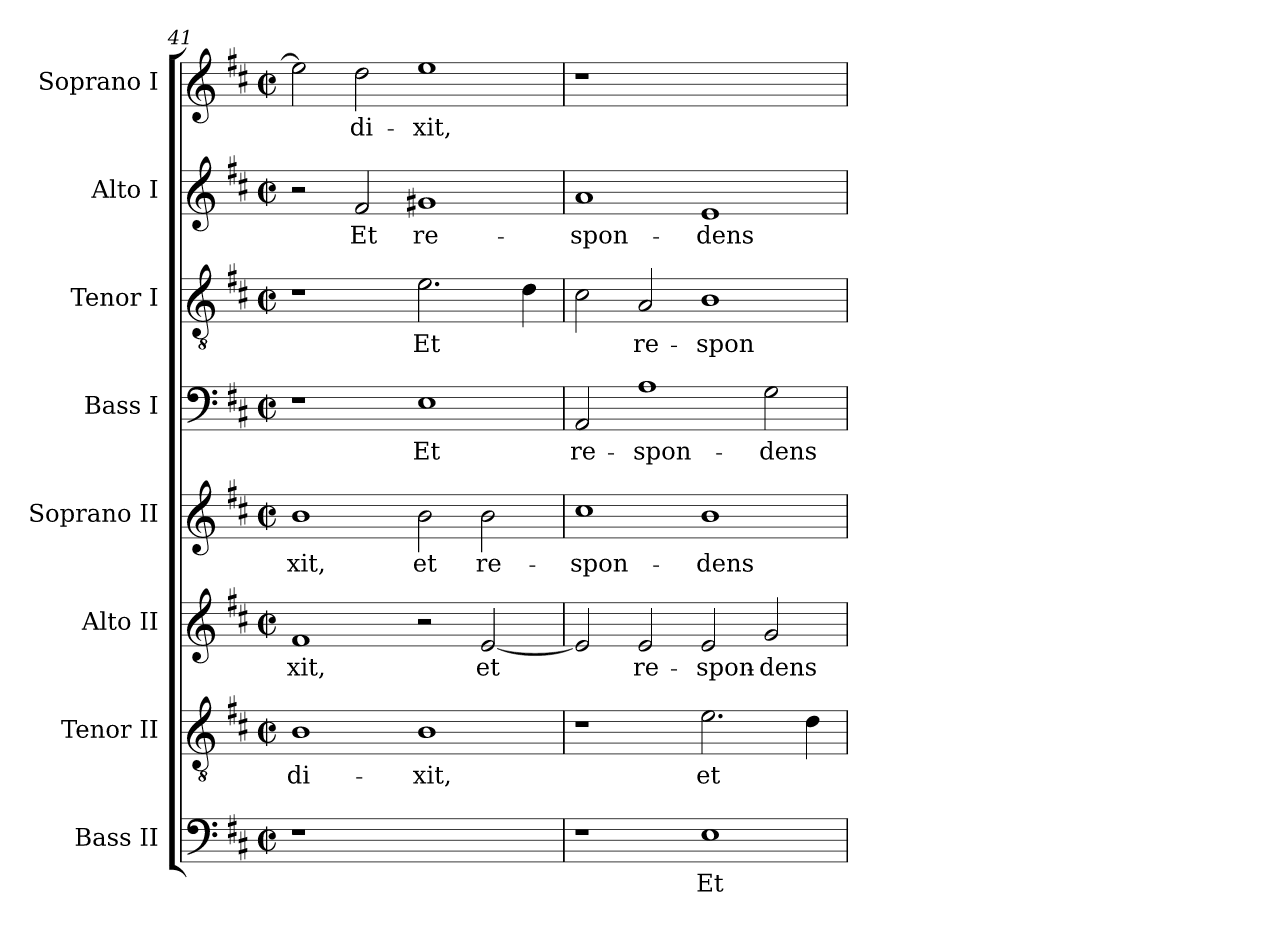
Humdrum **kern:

**kern	**text	**kern	**text	**kern	**text	**kern	**text	**kern	**text	**kern	**text	**kern	**text	**kern	**text
*part8	*part8	*part7	*part7	*part6	*part6	*part5	*part5	*part4	*part4	*part3	*part3	*part2	*part2	*part1	*part1
*staff8	*staff8	*staff7	*staff7	*staff6	*staff6	*staff5	*staff5	*staff4	*staff4	*staff3	*staff3	*staff2	*staff2	*staff1	*staff1
*I"Bass II	*	*I"Tenor II	*	*I"Alto II	*	*I"Soprano II	*	*I"Bass I	*	*I"Tenor I	*	*I"Alto I	*	*I"Soprano I	*
*I'B. II	*	*	*	*	*	*	*	*	*	*	*	*	*	*	*
!!LO:PB:g=z
*clefF4	*	*clefGv2	*	*clefG2	*	*clefG2	*	*clefF4	*	*clefGv2	*	*clefG2	*	*clefG2	*
*	*	*	*	*	*	*	*	*ITrd7c12	*	*	*	*ITrd7c12	*	*	*
*k[f#c#]	*	*k[f#c#]	*	*k[f#c#]	*	*k[f#c#]	*	*k[f#c#]	*	*k[f#c#]	*	*k[f#c#]	*	*k[f#c#]	*
*D:	*	*D:	*	*D:	*	*D:	*	*D:	*	*D:	*	*D:	*	*D:	*
*M2/2	*	*M2/2	*	*M2/2	*	*M2/2	*	*M2/2	*	*M2/2	*	*M2/2	*	*M2/2	*
*met(c|)	*	*met(c|)	*	*met(c|)	*	*met(c|)	*	*met(c|)	*	*met(c|)	*	*met(c|)	*	*met(c|)	*
=41	=41	=41	=41	=41	=41	=41	=41	=41	=41	=41	=41	=41	=41	=41	=41
!LO:N:vis=1	!	!	!	!	!	!	!	!	!	!	!	!	!	!	!
!	!	!	!LO:LY:b:color=#000000	!	!	!	!	!	!	!	!	!	!	!	!
!	!	!	!	!	!LO:LY:b:color=#000000	!	!	!	!	!	!	!	!	!	!
!	!	!	!	!	!	!	!LO:LY:b:color=#000000	!	!	!	!	!	!	!	!
1r	.	1Bi	di-	1f#i	-xit,	1bi	-xit,	1r	.	1r	.	2r	.	2eei\]	.
!	!	!	!	!	!	!	!	!	!	!	!	!	!LO:LY:b:color=#000000	!	!
!	!	!	!	!	!	!	!	!	!	!	!	!	!	!	!LO:LY:b:color=#000000
.	.	.	.	.	.	.	.	.	.	.	.	2F#i/	Et	2ddi\	di-
!	!	!	!LO:LY:b:color=#000000	!	!	!	!	!	!	!	!	!	!	!	!
!	!	!	!	!	!	!	!LO:LY:b:color=#000000	!	!	!	!	!	!	!	!
!	!	!	!	!	!	!	!	!	!LO:LY:b:color=#000000	!	!	!	!	!	!
!	!	!	!	!	!	!	!	!	!	!	!LO:LY:b:color=#000000	!	!	!	!
!	!	!	!	!	!	!	!	!	!	!	!	!	!LO:LY:b:color=#000000	!	!
!	!	!	!	!	!	!	!	!	!	!	!	!	!	!	!LO:LY:b:color=#000000
1ryy	.	1Bi	-xit,	2r	.	2bi\	et	1EEi	Et	2.ei\	Et	1G#Xi	re-	1eei	-xit,
!	!	!	!	!	!LO:LY:b:color=#000000	!	!	!	!	!	!	!	!	!	!
!	!	!	!	!	!	!	!LO:LY:b:color=#000000	!	!	!	!	!	!	!	!
.	.	.	.	[<2ei/	et	2bi\	re-	.	.	.	.	.	.	.	.
.	.	.	.	.	.	.	.	.	.	4di\	.	.	.	.	.
=42	=42	=42	=42	=42	=42	=42	=42	=42	=42	=42	=42	=42	=42	=42	=42
!	!	!	!	!	!	!	!LO:LY:b:color=#000000	!	!	!	!	!	!	!	!
!	!	!	!	!	!	!	!	!	!LO:LY:b:color=#000000	!	!	!	!	!	!
!	!	!	!	!	!	!	!	!	!	!	!	!	!LO:LY:b:color=#000000	!LO:N:vis=1	!
1r	.	1r	.	2ei/]	.	1cc#i	-spon-	2AAAi/	re-	2c#i\	.	1Ai	-spon-	1r	.
!	!	!	!	!	!LO:LY:b:color=#000000	!	!	!	!	!	!	!	!	!	!
!	!	!	!	!	!	!	!	!	!LO:LY:b:color=#000000	!	!	!	!	!	!
!	!	!	!	!	!	!	!	!	!	!	!LO:LY:b:color=#000000	!	!	!	!
.	.	.	.	2ei/	re-	.	.	1AAi	-spon-	2Ai/	re-	.	.	.	.
!	!LO:LY:b:color=#000000	!	!	!	!	!	!	!	!	!	!	!	!	!	!
!	!	!	!LO:LY:b:color=#000000	!	!	!	!	!	!	!	!	!	!	!	!
!	!	!	!	!	!LO:LY:b:color=#000000	!	!	!	!	!	!	!	!	!	!
!	!	!	!	!	!	!	!LO:LY:b:color=#000000	!	!	!	!	!	!	!	!
!	!	!	!	!	!	!	!	!	!	!	!LO:LY:b:color=#000000	!	!	!	!
!	!	!	!	!	!	!	!	!	!	!	!	!	!LO:LY:b:color=#000000	!	!
1Ei	Et	2.ei\	et	2ei/	-spon-	1bi	-dens	.	.	1Bi	-spon-	1Ei	-dens	1ryy	.
!	!	!	!	!	!LO:LY:b:color=#000000	!	!	!	!	!	!	!	!	!	!
!	!	!	!	!	!	!	!	!	!LO:LY:b:color=#000000	!	!	!	!	!	!
.	.	.	.	2gi/	-dens	.	.	2GGi\	-dens	.	.	.	.	.	.
.	.	4di\	.	.	.	.	.	.	.	.	.	.	.	.	.
=	=	=	=	=	=	=	=	=	=	=	=	=	=	=	=
*-	*-	*-	*-	*-	*-	*-	*-	*-	*-	*-	*-	*-	*-	*-	*-
